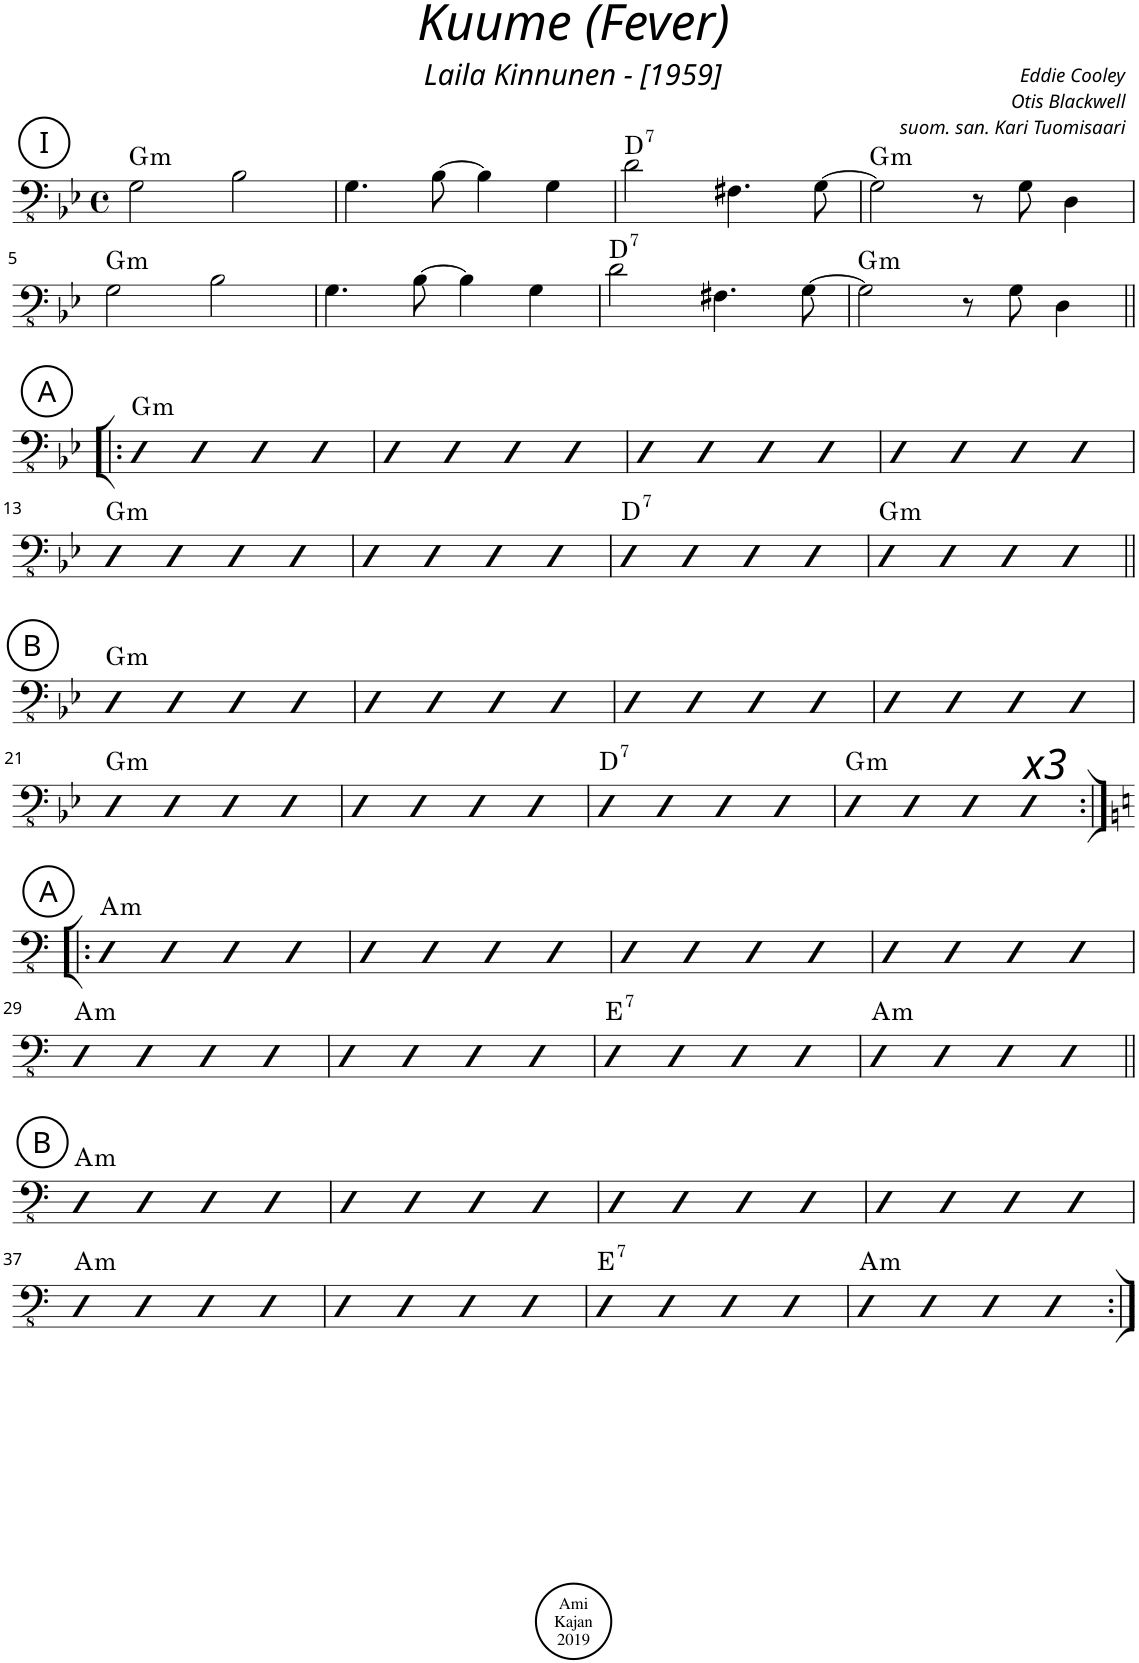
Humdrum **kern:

**kern	**harte
*part1	*part1
*staff1	*
*I"Piano	*
*I'Pno.	*
*clefFv4	*
*k[b-e-]	*
*M4/4	*
*met(c)	*
!!LO:REH:place=s1:a:cj:enc=circle:fs=14:t=I
=1	=1
!	!LO:H:kt=m
2GG\	G:min
2BB-\	.
=2	=2
4.GG\	.
[8BB-\	.
4BB-\]	.
4GG\	.
=3	=3
!	!LO:H:kt=7
2D\	D:7
4.FF#X\	.
[8GG\	.
=4	=4
!	!LO:H:kt=m
2GG\]	G:min
8r	.
8GG\	.
4DD\	.
!!LO:LB:g=z
=5	=5
!	!LO:H:kt=m
2GG\	G:min
2BB-\	.
=6	=6
4.GG\	.
[8BB-\	.
4BB-\]	.
4GG\	.
=7	=7
!	!LO:H:kt=7
2D\	D:7
4.FF#X\	.
[8GG\	.
=8	=8
!	!LO:H:kt=m
2GG\]	G:min
8r	.
8GG\	.
4DD\	.
!!LO:LB:g=z
!!LO:REH:place=s1:a:cj:enc=circle:fs=14:t=A
=9!|:	=9!|:
!	!LO:H:kt=m
4DD	G:min
4DD	.
4DD	.
4DD	.
=10	=10
4DD	.
4DD	.
4DD	.
4DD	.
=11	=11
4DD	.
4DD	.
4DD	.
4DD	.
=12	=12
4DD	.
4DD	.
4DD	.
4DD	.
!!LO:LB:g=z
=13	=13
!	!LO:H:kt=m
4DD	G:min
4DD	.
4DD	.
4DD	.
=14	=14
4DD	.
4DD	.
4DD	.
4DD	.
=15	=15
!	!LO:H:kt=7
4DD	D:7
4DD	.
4DD	.
4DD	.
=16	=16
!	!LO:H:kt=m
4DD	G:min
4DD	.
4DD	.
4DD	.
!!LO:LB:g=z
!!LO:REH:place=s1:a:cj:enc=circle:fs=14:t=B
=17||	=17||
!	!LO:H:kt=m
4DD	G:min
4DD	.
4DD	.
4DD	.
=18	=18
4DD	.
4DD	.
4DD	.
4DD	.
=19	=19
4DD	.
4DD	.
4DD	.
4DD	.
=20	=20
4DD	.
4DD	.
4DD	.
4DD	.
!!LO:LB:g=z
=21	=21
!	!LO:H:kt=m
4DD	G:min
4DD	.
4DD	.
4DD	.
=22	=22
4DD	.
4DD	.
4DD	.
4DD	.
=23	=23
!	!LO:H:kt=7
4DD	D:7
4DD	.
4DD	.
4DD	.
=24	=24
!	!LO:H:kt=m
4DD	G:min
4DD	.
4DD	.
!LO:TX:a:i:t=x3	!
4DD	.
!!LO:LB:g=z
!!LO:REH:place=s1:a:cj:enc=circle:fs=14:t=A
=25:|!|:	=25:|!|:
*k[]	*
!	!LO:H:kt=m
4EE	A:min
4EE	.
4EE	.
4EE	.
=26	=26
4EE	.
4EE	.
4EE	.
4EE	.
=27	=27
4EE	.
4EE	.
4EE	.
4EE	.
=28	=28
4EE	.
4EE	.
4EE	.
4EE	.
!!LO:LB:g=z
=29	=29
!	!LO:H:kt=m
4EE	A:min
4EE	.
4EE	.
4EE	.
=30	=30
4EE	.
4EE	.
4EE	.
4EE	.
=31	=31
!	!LO:H:kt=7
4EE	E:7
4EE	.
4EE	.
4EE	.
=32	=32
!	!LO:H:kt=m
4EE	A:min
4EE	.
4EE	.
4EE	.
!!LO:LB:g=z
!!LO:REH:place=s1:a:cj:enc=circle:fs=14:t=B
=33||	=33||
!	!LO:H:kt=m
4EE	A:min
4EE	.
4EE	.
4EE	.
=34	=34
4EE	.
4EE	.
4EE	.
4EE	.
=35	=35
4EE	.
4EE	.
4EE	.
4EE	.
=36	=36
4EE	.
4EE	.
4EE	.
4EE	.
!!LO:LB:g=z
=37	=37
!	!LO:H:kt=m
4EE	A:min
4EE	.
4EE	.
4EE	.
=38	=38
4EE	.
4EE	.
4EE	.
4EE	.
=39	=39
!	!LO:H:kt=7
4EE	E:7
4EE	.
4EE	.
4EE	.
=40	=40
!	!LO:H:kt=m
4EE	A:min
4EE	.
4EE	.
4EE	.
=:|!	=:|!
*-	*-
